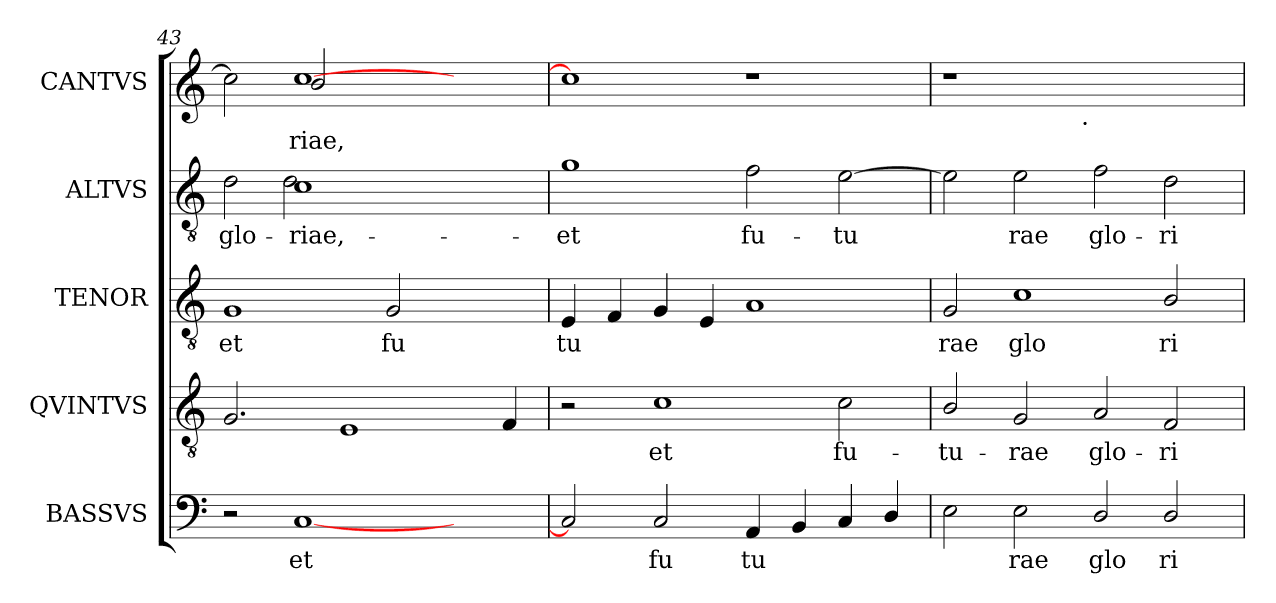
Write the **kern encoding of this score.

**kern	**text	**kern	**text	**kern	**text	**kern	**text	**kern	**text
*part5	*part5	*part4	*part4	*part3	*part3	*part2	*part2	*part1	*part1
*staff5	*staff5	*staff4	*staff4	*staff3	*staff3	*staff2	*staff2	*staff1	*staff1
*I"BASSVS	*	*I"QVINTVS	*	*I"TENOR	*	*I"ALTVS	*	*I"CANTVS	*
*clefF4	*	*clefGv2	*	*clefGv2	*	*clefGv2	*	*clefG2	*
*k[]	*	*k[]	*	*k[]	*	*k[]	*	*k[]	*
*C:	*	*C:	*	*C:	*	*C:	*	*C:	*
=43	=43	=43	=43	=43	=43	=43	=43	=43	=43
!	!	!	!	!	!LO:LY:b:cj	!	!LO:LY:b:cj	!	!LO:LY:b:cj
*	*	*	*	*	*	*^	*	*^	*
2r	.	2.G/	.	1G	et	2d\	2ryy	glo-	2cc\]	2ryy	--
!	!LO:LY:b:cj	!	!	!	!	!	!	!LO:LY:b:cj	!	!	!LO:LY:b:cj
[<1C	et	.	.	.	.	1c	2d\	-riae,-	[>1cc	2b/	-riae,-
.	.	1E	.	.	.	.	.	.	.	.	.
!	!	!	!	!	!LO:LY:b:cj	!	!	!	!	!	!
.	.	.	.	2G/	fu	.	2ryy	.	.	2ryy	.
2ryy	.	.	.	2ryy	.	2ryy	2ryy	.	2ryy	2ryy	.
!	!	!	!LO:LY:b:cj	!	!	!	!	!	!	!	!
.	.	4F/	-	.	.	.	.	.	.	.	.
*	*	*	*	*	*	*v	*v	*	*	*	*
*	*	*	*	*	*	*	*	*v	*v	*
=44	=44	=44	=44	=44	=44	=44	=44	=44	=44
!	!LO:LY:b:cj	!	!	!	!LO:LY:b:cj	!	!LO:LY:b:cj	!	!LO:LY:b:cj
2C/]	.	2r	.	4E/	tu	1g	-et	1cc]	--
!	!	!	!	!	!LO:LY:b:cj	!	!	!	!
.	.	.	.	4F/	.	.	.	.	.
!	!LO:LY:b:cj	!	!LO:LY:b:cj	!	!LO:LY:b:cj	!	!	!	!
2C/	fu	1c	et	4G/	.	.	.	.	.
!	!	!	!	!	!LO:LY:b:cj	!	!	!	!
.	.	.	.	4E/	.	.	.	.	.
!	!LO:LY:b:cj	!	!	!	!LO:LY:b:cj	!	!LO:LY:b:cj	!	!
4AA/	tu	.	.	1A	.	2f\	fu-	1r	.
!	!LO:LY:b:cj	!	!	!	!	!	!	!	!
4BB/	.	.	.	.	.	.	.	.	.
!	!LO:LY:b:cj	!	!LO:LY:b:cj	!	!	!	!LO:LY:b:cj	!	!
4C/	.	2c\	fu-	.	.	[>2e\	-tu-	.	.
!	!LO:LY:b:cj	!	!	!	!	!	!	!	!
4D/	.	.	.	.	.	.	.	.	.
=45	=45	=45	=45	=45	=45	=45	=45	=45	=45
!	!LO:LY:b:cj	!	!LO:LY:b:cj	!	!LO:LY:b:cj	!	!LO:LY:b:cj	!	!
*	*	*	*	*	*	*	*	*^	*
2E\	.	2B/	-tu-	2G/	rae	2e\]	--	1r	2ryy	.
!	!LO:LY:b:cj	!	!LO:LY:b:cj	!	!LO:LY:b:cj	!	!LO:LY:b:cj	!	!	!
2E\	rae	2G/	-rae	1c	glo	2e\	-rae	.	4...ryy	.
!	!	!	!	!	!	!	!	!	!LO:TX:b:t=.	!
.	.	.	.	.	.	.	.	.	1ryy	.
!	!LO:LY:b:cj	!	!LO:LY:b:cj	!	!	!	!LO:LY:b:cj	!	!	!
2D/	glo	2A/	glo-	.	.	2f\	glo-	1ryy	.	.
!	!LO:LY:b:cj	!	!LO:LY:b:cj	!	!LO:LY:b:cj	!	!LO:LY:b:cj	!	!	!
2D/	ri	2F/	-ri-	2B/	ri	2d\	-ri-	.	.	.
.	.	.	.	.	.	.	.	.	32ryy	.
*	*	*	*	*	*	*	*	*v	*v	*
=	=	=	=	=	=	=	=	=	=
*-	*-	*-	*-	*-	*-	*-	*-	*-	*-
